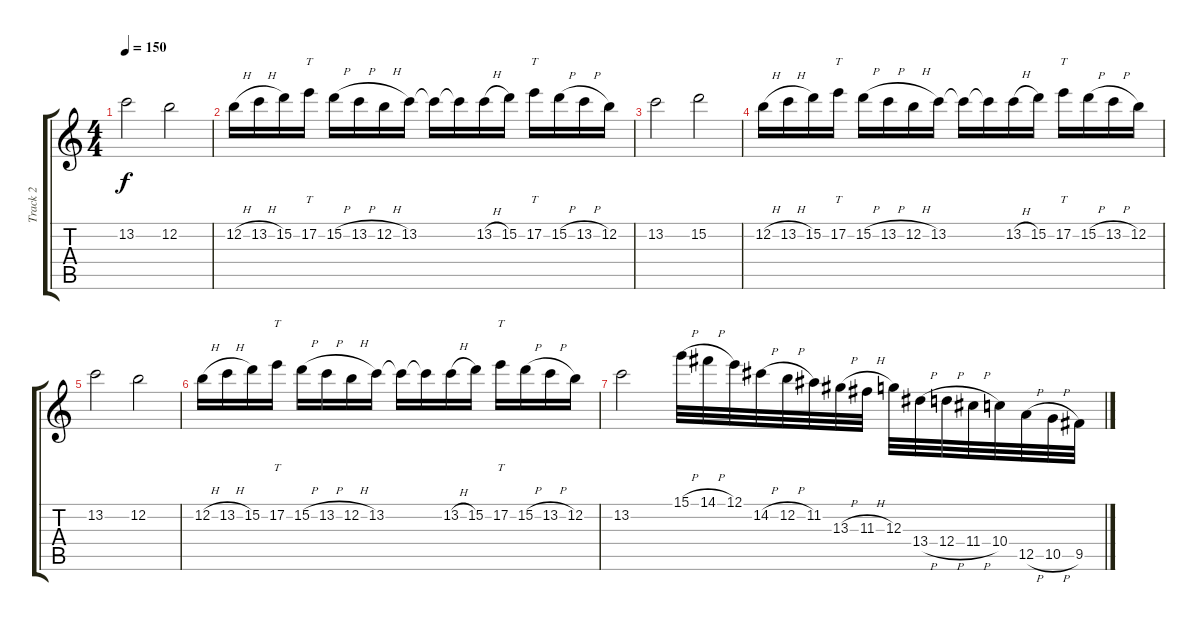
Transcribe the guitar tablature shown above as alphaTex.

\track ("Track 2" "Track 2") {instrument distortionguitar}
\staff {score tabs}
\tuning (E4 B3 G3 D3 A2 D2) {hide}
\ts (4 4)
\tempo 150
\clef g2
\ks c
13.2.2{dy f} 12.2.2 |
12.2{h}.16 13.2{h}.16 15.2.16 17.2.16{tt} 15.2{h}.16 13.2{h}.16 12.2{h}.16 13.2.16 13.2{t}.16 13.2{t}.16 13.2{h}.16 15.2.16 17.2.16{tt} 15.2{h}.16 13.2{h}.16 12.2.16 |
13.2.2 15.2.2 |
12.2{h}.16 13.2{h}.16 15.2.16 17.2.16{tt} 15.2{h}.16 13.2{h}.16 12.2{h}.16 13.2.16 13.2{t}.16 13.2{t}.16 13.2{h}.16 15.2.16 17.2.16{tt} 15.2{h}.16 13.2{h}.16 12.2.16 |
13.2.2 12.2.2 |
12.2{h}.16 13.2{h}.16 15.2.16 17.2.16{tt} 15.2{h}.16 13.2{h}.16 12.2{h}.16 13.2.16 13.2{t}.16 13.2{t}.16 13.2{h}.16 15.2.16 17.2.16{tt} 15.2{h}.16 13.2{h}.16 12.2.16 |
13.2.2 15.1{h}.32 14.1{h}.32 12.1.32 14.2{h}.32 12.2{h}.32 11.2.32 13.3{h}.32 11.3{h}.32 12.3.32 13.4{h}.32 12.4{h}.32 11.4{h}.32 10.4.32 12.5{h}.32 10.5{h}.32 9.5.32
